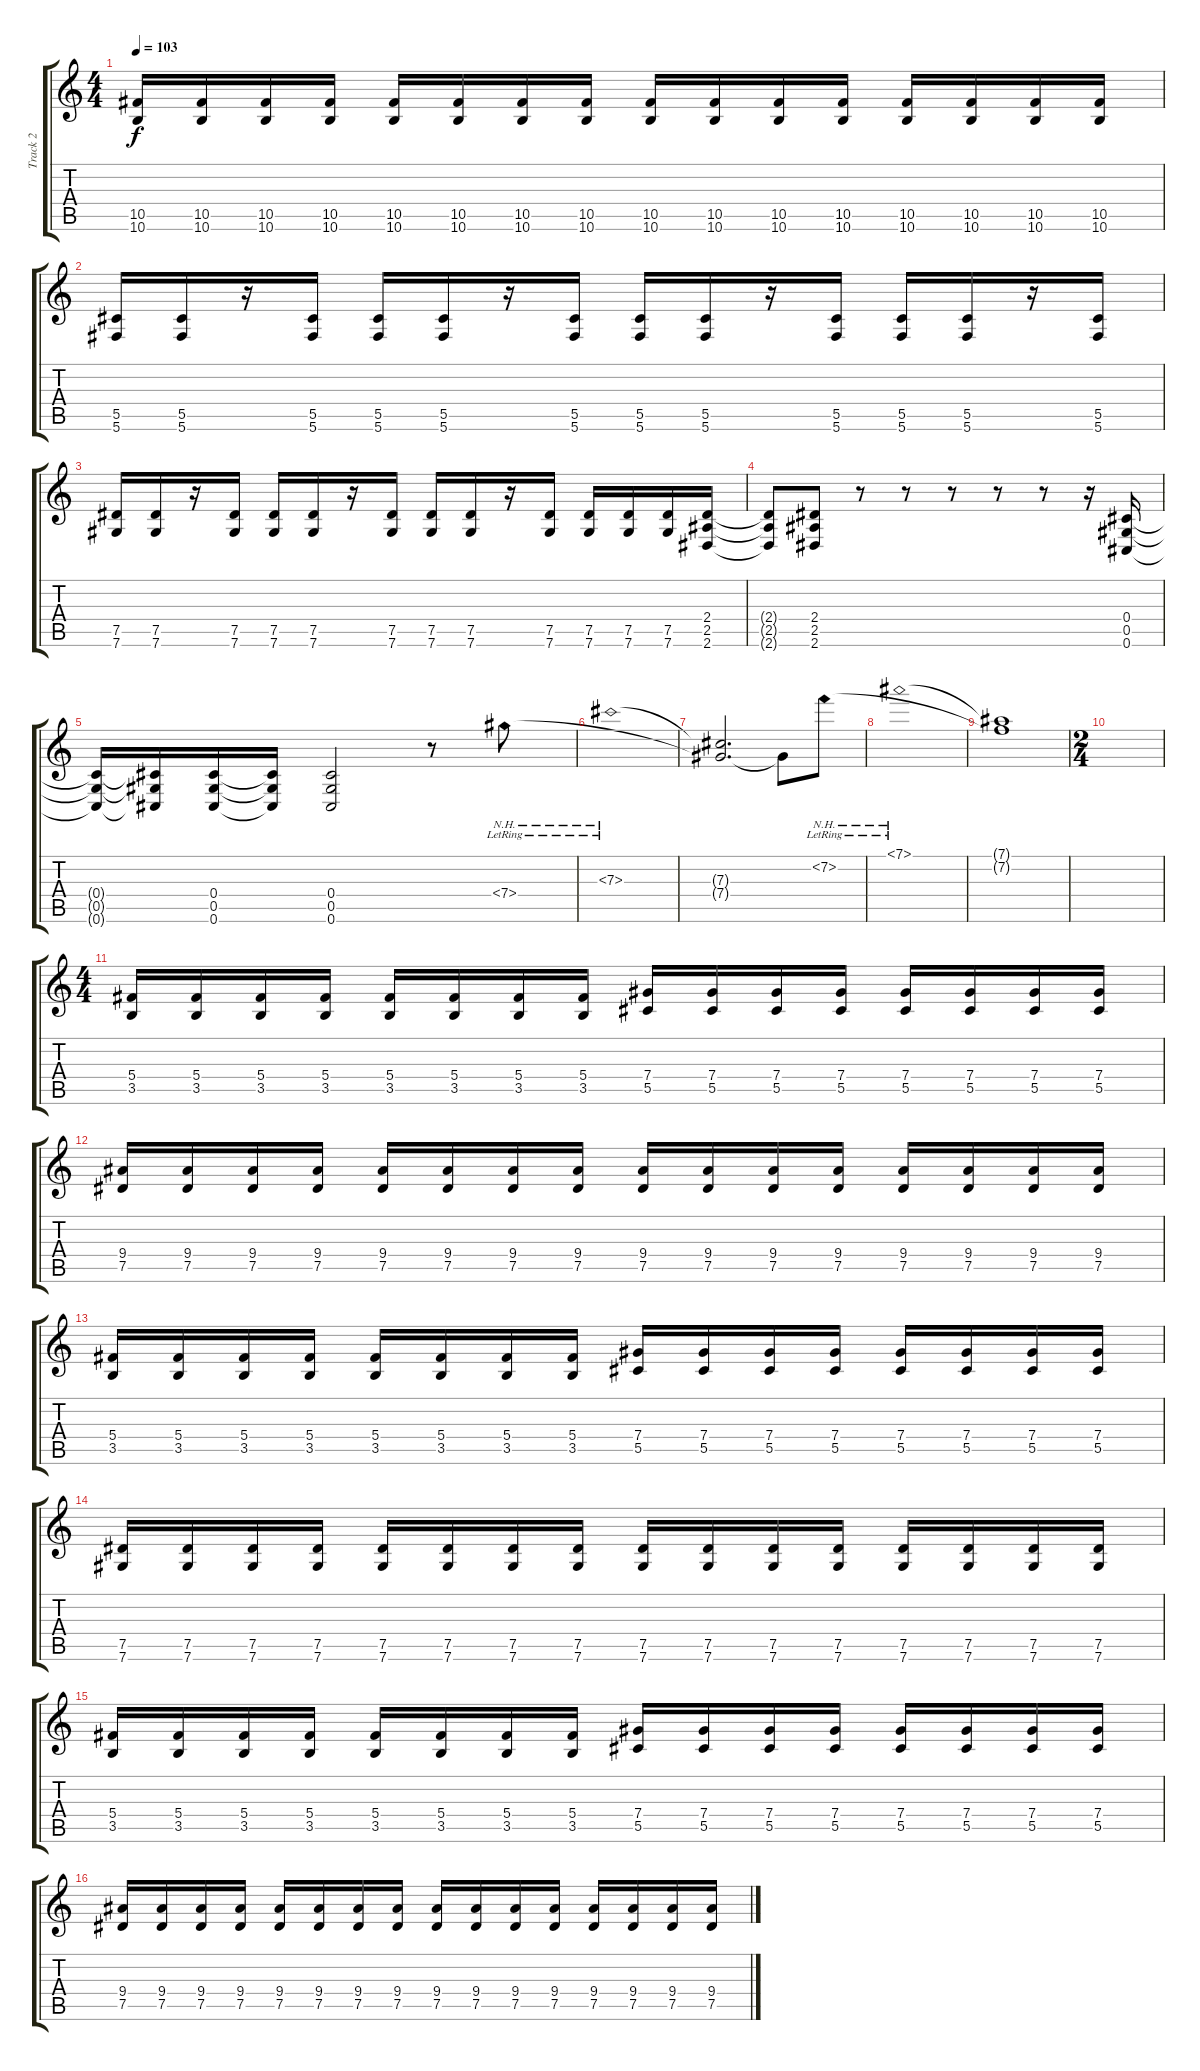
\track ("Track 2" "Track 2") {instrument distortionguitar}
\staff {score tabs}
\tuning (Eb4 Bb3 Gb3 Db3 Ab2 Db2) {hide}
\ts (4 4)
\tempo 103
\clef g2
\ks c
(10.5 10.6).16{dy f} (10.5 10.6).16 (10.5 10.6).16 (10.5 10.6).16 (10.5 10.6).16 (10.5 10.6).16 (10.5 10.6).16 (10.5 10.6).16 (10.5 10.6).16 (10.5 10.6).16 (10.5 10.6).16 (10.5 10.6).16 (10.5 10.6).16 (10.5 10.6).16 (10.5 10.6).16 (10.5 10.6).16 |
(5.5 5.6).16 (5.5 5.6).16 r.16 (5.5 5.6).16 (5.5 5.6).16 (5.5 5.6).16 r.16 (5.5 5.6).16 (5.5 5.6).16 (5.5 5.6).16 r.16 (5.5 5.6).16 (5.5 5.6).16 (5.5 5.6).16 r.16 (5.5 5.6).16 |
(7.5 7.6).16 (7.5 7.6).16 r.16 (7.5 7.6).16 (7.5 7.6).16 (7.5 7.6).16 r.16 (7.5 7.6).16 (7.5 7.6).16 (7.5 7.6).16 r.16 (7.5 7.6).16 (7.5 7.6).16 (7.5 7.6).16 (7.5 7.6).16 (2.4 2.5 2.6).16 |
(2.4{t} 2.5{t} 2.6{t}).8 (2.4 2.5 2.6).8 r.8 r.8 r.8 r.8 r.8 r.16 (0.4 0.5 0.6).16 |
(0.4{t} 0.5{t} 0.6{t}).16 (0.4{t} 0.5{t} 0.6{t}).16 (0.4 0.5 0.6).16 (0.4{t} 0.5{t} 0.6{t}).16 (0.4 0.5 0.6).2 r.8 7.4{nh lr}.8 |
7.3{nh lr}.1 |
(7.3{t} 7.4{t}).2{d} 7.4{t}.8 7.2{nh lr}.8 |
7.1{nh lr}.1 |
(7.1{t} 7.2{t}).1 |
\ts (2 4)
|
\ts (4 4)
(5.4 3.5).16 (5.4 3.5).16 (5.4 3.5).16 (5.4 3.5).16 (5.4 3.5).16 (5.4 3.5).16 (5.4 3.5).16 (5.4 3.5).16 (7.4 5.5).16 (7.4 5.5).16 (7.4 5.5).16 (7.4 5.5).16 (7.4 5.5).16 (7.4 5.5).16 (7.4 5.5).16 (7.4 5.5).16 |
(9.4 7.5).16 (9.4 7.5).16 (9.4 7.5).16 (9.4 7.5).16 (9.4 7.5).16 (9.4 7.5).16 (9.4 7.5).16 (9.4 7.5).16 (9.4 7.5).16 (9.4 7.5).16 (9.4 7.5).16 (9.4 7.5).16 (9.4 7.5).16 (9.4 7.5).16 (9.4 7.5).16 (9.4 7.5).16 |
(5.4 3.5).16 (5.4 3.5).16 (5.4 3.5).16 (5.4 3.5).16 (5.4 3.5).16 (5.4 3.5).16 (5.4 3.5).16 (5.4 3.5).16 (7.4 5.5).16 (7.4 5.5).16 (7.4 5.5).16 (7.4 5.5).16 (7.4 5.5).16 (7.4 5.5).16 (7.4 5.5).16 (7.4 5.5).16 |
(7.5 7.6).16 (7.5 7.6).16 (7.5 7.6).16 (7.5 7.6).16 (7.5 7.6).16 (7.5 7.6).16 (7.5 7.6).16 (7.5 7.6).16 (7.5 7.6).16 (7.5 7.6).16 (7.5 7.6).16 (7.5 7.6).16 (7.5 7.6).16 (7.5 7.6).16 (7.5 7.6).16 (7.5 7.6).16 |
(5.4 3.5).16 (5.4 3.5).16 (5.4 3.5).16 (5.4 3.5).16 (5.4 3.5).16 (5.4 3.5).16 (5.4 3.5).16 (5.4 3.5).16 (7.4 5.5).16 (7.4 5.5).16 (7.4 5.5).16 (7.4 5.5).16 (7.4 5.5).16 (7.4 5.5).16 (7.4 5.5).16 (7.4 5.5).16 |
(9.4 7.5).16 (9.4 7.5).16 (9.4 7.5).16 (9.4 7.5).16 (9.4 7.5).16 (9.4 7.5).16 (9.4 7.5).16 (9.4 7.5).16 (9.4 7.5).16 (9.4 7.5).16 (9.4 7.5).16 (9.4 7.5).16 (9.4 7.5).16 (9.4 7.5).16 (9.4 7.5).16 (9.4 7.5).16
